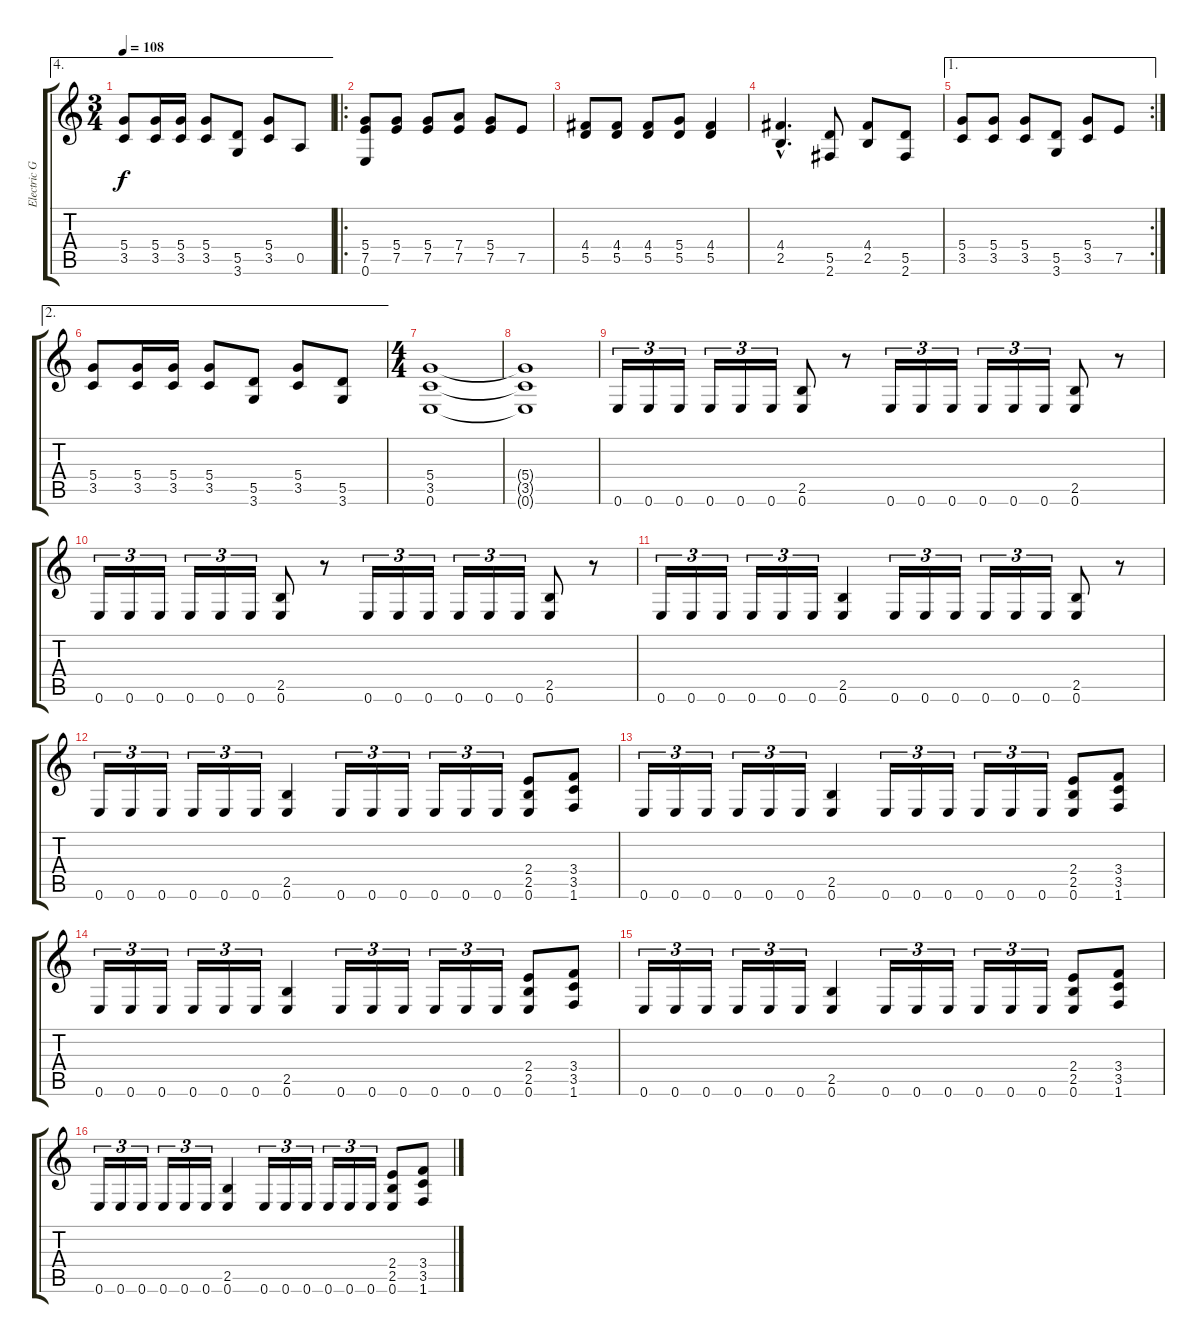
\track ("Electric Guitar 4 and 2" "Electric G") {instrument electricguitarclean}
\staff {score tabs}
\tuning (E4 B3 G3 D3 A2 E2) {hide}
\ae 4
\ts (3 4)
\tempo 108
\clef g2
\ks c
(5.4 3.5).8{dy f} (5.4 3.5).16 (5.4 3.5).16 (5.4 3.5).8 (5.5 3.6).8 (5.4 3.5).8 0.5.8 |
\ro
(5.4 7.5 0.6).8{volume 12 instrument distortionguitar} (5.4 7.5).8 (5.4 7.5).8 (7.4 7.5).8 (5.4 7.5).8 7.5.8 |
(4.4 5.5).8 (4.4 5.5).8 (4.4 5.5).8 (5.4 5.5).8 (4.4 5.5).4 |
(4.4{hac} 2.5{hac}).4{d} (5.5 2.6).8 (4.4 2.5).8 (5.5 2.6).8 |
\ae 1
\rc 2
(5.4 3.5).8 (5.4 3.5).8 (5.4 3.5).8 (5.5 3.6).8 (5.4 3.5).8 7.5.8 |
\ae 2
(5.4 3.5).8 (5.4 3.5).16 (5.4 3.5).16 (5.4 3.5).8 (5.5 3.6).8 (5.4 3.5).8 (5.5 3.6).8 |
\ts (4 4)
(5.4 3.5 0.6).1 |
(5.4{t} 3.5{t} 0.6{t}).1 |
0.6.16{tu (3 2)} 0.6.16{tu (3 2)} 0.6.16{tu (3 2)} 0.6.16{tu (3 2)} 0.6.16{tu (3 2)} 0.6.16{tu (3 2)} (2.5 0.6).8 r.8 0.6.16{tu (3 2)} 0.6.16{tu (3 2)} 0.6.16{tu (3 2)} 0.6.16{tu (3 2)} 0.6.16{tu (3 2)} 0.6.16{tu (3 2)} (2.5 0.6).8 r.8 |
0.6.16{tu (3 2)} 0.6.16{tu (3 2)} 0.6.16{tu (3 2)} 0.6.16{tu (3 2)} 0.6.16{tu (3 2)} 0.6.16{tu (3 2)} (2.5 0.6).8 r.8 0.6.16{tu (3 2)} 0.6.16{tu (3 2)} 0.6.16{tu (3 2)} 0.6.16{tu (3 2)} 0.6.16{tu (3 2)} 0.6.16{tu (3 2)} (2.5 0.6).8 r.8 |
0.6.16{tu (3 2)} 0.6.16{tu (3 2)} 0.6.16{tu (3 2)} 0.6.16{tu (3 2)} 0.6.16{tu (3 2)} 0.6.16{tu (3 2)} (2.5 0.6).4 0.6.16{tu (3 2)} 0.6.16{tu (3 2)} 0.6.16{tu (3 2)} 0.6.16{tu (3 2)} 0.6.16{tu (3 2)} 0.6.16{tu (3 2)} (2.5 0.6).8 r.8 |
0.6.16{tu (3 2)} 0.6.16{tu (3 2)} 0.6.16{tu (3 2)} 0.6.16{tu (3 2)} 0.6.16{tu (3 2)} 0.6.16{tu (3 2)} (2.5 0.6).4 0.6.16{tu (3 2)} 0.6.16{tu (3 2)} 0.6.16{tu (3 2)} 0.6.16{tu (3 2)} 0.6.16{tu (3 2)} 0.6.16{tu (3 2)} (2.4 2.5 0.6).8 (3.4 3.5 1.6).8 |
0.6.16{tu (3 2)} 0.6.16{tu (3 2)} 0.6.16{tu (3 2)} 0.6.16{tu (3 2)} 0.6.16{tu (3 2)} 0.6.16{tu (3 2)} (2.5 0.6).4 0.6.16{tu (3 2)} 0.6.16{tu (3 2)} 0.6.16{tu (3 2)} 0.6.16{tu (3 2)} 0.6.16{tu (3 2)} 0.6.16{tu (3 2)} (2.4 2.5 0.6).8 (3.4 3.5 1.6).8 |
0.6.16{tu (3 2)} 0.6.16{tu (3 2)} 0.6.16{tu (3 2)} 0.6.16{tu (3 2)} 0.6.16{tu (3 2)} 0.6.16{tu (3 2)} (2.5 0.6).4 0.6.16{tu (3 2)} 0.6.16{tu (3 2)} 0.6.16{tu (3 2)} 0.6.16{tu (3 2)} 0.6.16{tu (3 2)} 0.6.16{tu (3 2)} (2.4 2.5 0.6).8 (3.4 3.5 1.6).8 |
0.6.16{tu (3 2)} 0.6.16{tu (3 2)} 0.6.16{tu (3 2)} 0.6.16{tu (3 2)} 0.6.16{tu (3 2)} 0.6.16{tu (3 2)} (2.5 0.6).4 0.6.16{tu (3 2)} 0.6.16{tu (3 2)} 0.6.16{tu (3 2)} 0.6.16{tu (3 2)} 0.6.16{tu (3 2)} 0.6.16{tu (3 2)} (2.4 2.5 0.6).8 (3.4 3.5 1.6).8 |
0.6.16{tu (3 2)} 0.6.16{tu (3 2)} 0.6.16{tu (3 2)} 0.6.16{tu (3 2)} 0.6.16{tu (3 2)} 0.6.16{tu (3 2)} (2.5 0.6).4 0.6.16{tu (3 2)} 0.6.16{tu (3 2)} 0.6.16{tu (3 2)} 0.6.16{tu (3 2)} 0.6.16{tu (3 2)} 0.6.16{tu (3 2)} (2.4 2.5 0.6).8 (3.4 3.5 1.6).8
